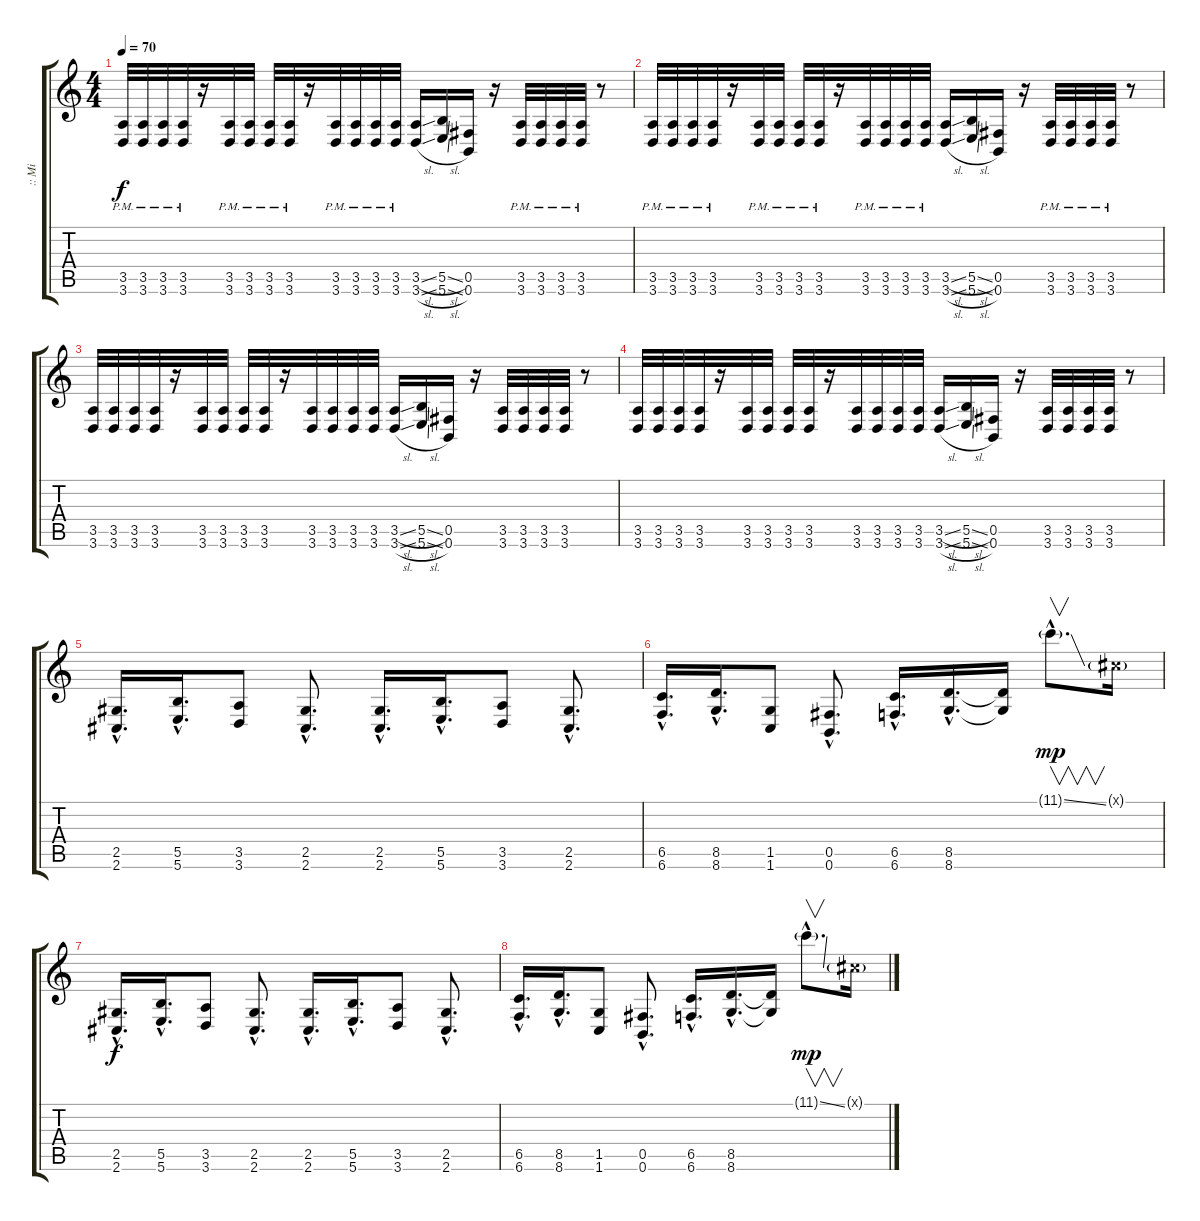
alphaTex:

\track ("     :: Mikael Thomson #7 ::" "     :: Mi") {instrument distortionguitar}
\staff {score tabs}
\tuning (Db4 Ab3 E3 B2 Gb2 B1) {hide}
\ts (4 4)
\tempo 70
\clef g2
\ks c
(3.5{pm} 3.6{pm}).32{dy f} (3.5{pm} 3.6{pm}).32 (3.5{pm} 3.6{pm}).32 (3.5{pm} 3.6{pm}).32 r.16 (3.5{pm} 3.6{pm}).32 (3.5{pm} 3.6{pm}).32 (3.5{pm} 3.6{pm}).32 (3.5{pm} 3.6{pm}).32 r.16 (3.5{pm} 3.6{pm}).32 (3.5{pm} 3.6{pm}).32 (3.5{pm} 3.6{pm}).32 (3.5{pm} 3.6{pm}).32 (3.5{sl} 3.6{sl}).16 (5.5{sl} 5.6{sl}).16 (0.5 0.6).16 r.16 (3.5{pm} 3.6{pm}).32 (3.5{pm} 3.6{pm}).32 (3.5{pm} 3.6{pm}).32 (3.5{pm} 3.6{pm}).32 r.8 |
(3.5{pm} 3.6{pm}).32 (3.5{pm} 3.6{pm}).32 (3.5{pm} 3.6{pm}).32 (3.5{pm} 3.6{pm}).32 r.16 (3.5{pm} 3.6{pm}).32 (3.5{pm} 3.6{pm}).32 (3.5{pm} 3.6{pm}).32 (3.5{pm} 3.6{pm}).32 r.16 (3.5{pm} 3.6{pm}).32 (3.5{pm} 3.6{pm}).32 (3.5{pm} 3.6{pm}).32 (3.5{pm} 3.6{pm}).32 (3.5{sl} 3.6{sl}).16 (5.5{sl} 5.6{sl}).16 (0.5 0.6).16 r.16 (3.5{pm} 3.6{pm}).32 (3.5{pm} 3.6{pm}).32 (3.5{pm} 3.6{pm}).32 (3.5{pm} 3.6{pm}).32 r.8 |
(3.5 3.6).32 (3.5 3.6).32 (3.5 3.6).32 (3.5 3.6).32 r.16 (3.5 3.6).32 (3.5 3.6).32 (3.5 3.6).32 (3.5 3.6).32 r.16 (3.5 3.6).32 (3.5 3.6).32 (3.5 3.6).32 (3.5 3.6).32 (3.5{sl} 3.6{sl}).16 (5.5{sl} 5.6{sl}).16 (0.5 0.6).16 r.16 (3.5 3.6).32 (3.5 3.6).32 (3.5 3.6).32 (3.5 3.6).32 r.8 |
(3.5 3.6).32 (3.5 3.6).32 (3.5 3.6).32 (3.5 3.6).32 r.16 (3.5 3.6).32 (3.5 3.6).32 (3.5 3.6).32 (3.5 3.6).32 r.16 (3.5 3.6).32 (3.5 3.6).32 (3.5 3.6).32 (3.5 3.6).32 (3.5{sl} 3.6{sl}).16 (5.5{sl} 5.6{sl}).16 (0.5 0.6).16 r.16 (3.5 3.6).32 (3.5 3.6).32 (3.5 3.6).32 (3.5 3.6).32 r.8 |
(2.5{hac} 2.6{hac}).16{d} (5.5{hac} 5.6{hac}).16{d} (3.5 3.6).8 (2.5{hac} 2.6{hac}).8{d} (2.5{hac} 2.6{hac}).16{d} (5.5{hac} 5.6{hac}).16{d} (3.5 3.6).8 (2.5{hac} 2.6{hac}).8{d} |
(6.5{hac} 6.6{hac}).16{d} (8.5{hac} 8.6{hac}).16{d} (1.5 1.6).8 (0.5{hac} 0.6{hac}).8{d} (6.5{hac} 6.6{hac}).16{d} (8.5{hac} 8.6{hac}).16{d} (8.5{t} 8.6{t}).16 11.1{ss g hac}.8{v d dy mp} 0.1{g x}.16 |
(2.5{hac} 2.6{hac}).16{d dy f} (5.5{hac} 5.6{hac}).16{d} (3.5 3.6).8 (2.5{hac} 2.6{hac}).8{d} (2.5{hac} 2.6{hac}).16{d} (5.5{hac} 5.6{hac}).16{d} (3.5 3.6).8 (2.5{hac} 2.6{hac}).8{d} |
(6.5{hac} 6.6{hac}).16{d} (8.5{hac} 8.6{hac}).16{d} (1.5 1.6).8 (0.5{hac} 0.6{hac}).8{d} (6.5{hac} 6.6{hac}).16{d} (8.5{hac} 8.6{hac}).16{d} (8.5{t} 8.6{t}).16 11.1{ss g hac}.8{v d dy mp} 0.1{g x}.16
